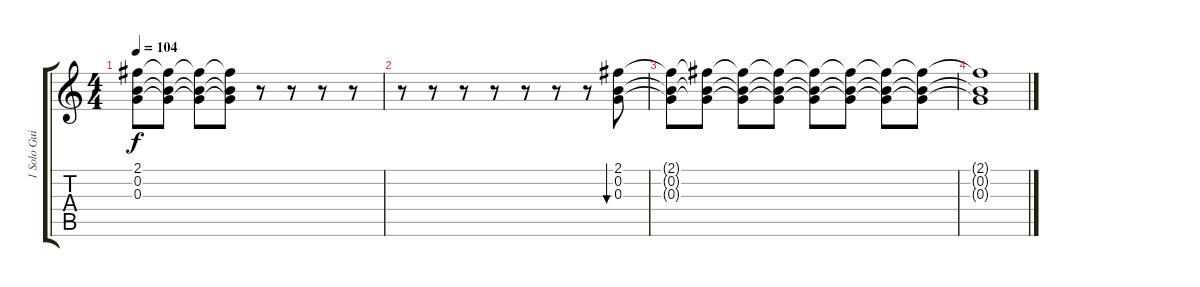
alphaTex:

\track ("1 Solo Guitar (6)" "1 Solo Gui") {instrument acousticguitarsteel}
\staff {score tabs}
\tuning (E4 B3 G3 D3 A2 E2) {hide}
\ts (4 4)
\tempo 104
\clef g2
\ks c
(2.1{t} 0.2{t} 0.3{t}).8{dy f} (2.1{t} 0.2{t} 0.3{t}).8 (2.1{t} 0.2{t} 0.3{t}).8 (2.1{t} 0.2{t} 0.3{t}).8 r.8 r.8 r.8 r.8 |
r.8 r.8 r.8 r.8 r.8 r.8 r.8 (2.1 0.2 0.3).8{bu 30} |
(2.1{t} 0.2{t} 0.3{t}).8 (2.1{t} 0.2{t} 0.3{t}).8 (2.1{t} 0.2{t} 0.3{t}).8 (2.1{t} 0.2{t} 0.3{t}).8 (2.1{t} 0.2{t} 0.3{t}).8 (2.1{t} 0.2{t} 0.3{t}).8 (2.1{t} 0.2{t} 0.3{t}).8 (2.1{t} 0.2{t} 0.3{t}).8 |
(2.1{t} 0.2{t} 0.3{t}).1
